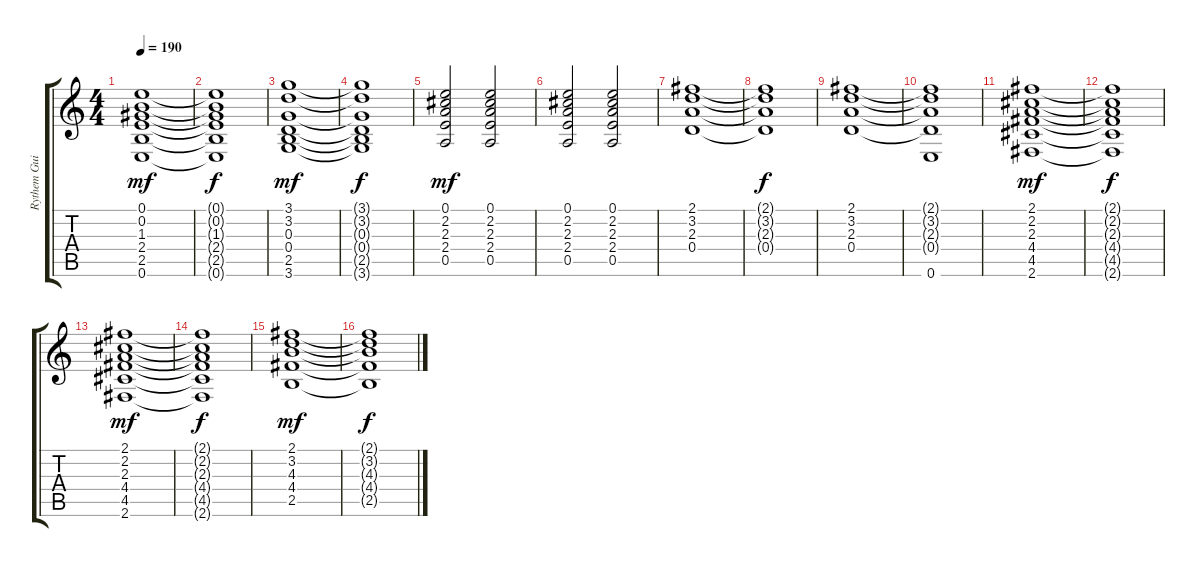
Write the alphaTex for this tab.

\track ("Rythem Guitar" "Rythem Gui") {instrument overdrivenguitar}
\staff {score tabs}
\tuning (E4 B3 G3 D3 A2 E2) {hide}
\ts (4 4)
\tempo 190
\clef g2
\ks c
(0.1 0.2 1.3 2.4 2.5 0.6).1{dy mf} |
(0.1{t} 0.2{t} 1.3{t} 2.4{t} 2.5{t} 0.6{t}).1{dy f} |
(3.1 3.2 0.3 0.4 2.5 3.6).1{dy mf} |
(3.1{t} 3.2{t} 0.3{t} 0.4{t} 2.5{t} 3.6{t}).1{dy f} |
(0.1 2.2 2.3 2.4 0.5).2{dy mf} (0.1 2.2 2.3 2.4 0.5).2 |
(0.1 2.2 2.3 2.4 0.5).2 (0.1 2.2 2.3 2.4 0.5).2 |
(2.1 3.2 2.3 0.4).1 |
(2.1{t} 3.2{t} 2.3{t} 0.4{t}).1{dy f} |
(2.1 3.2 2.3 0.4).1 |
(2.1{t} 3.2{t} 2.3{t} 0.4{t} 0.6).1 |
(2.1 2.2 2.3 4.4 4.5 2.6).1{dy mf} |
(2.1{t} 2.2{t} 2.3{t} 4.4{t} 4.5{t} 2.6{t}).1{dy f} |
(2.1 2.2 2.3 4.4 4.5 2.6).1{dy mf} |
(2.1{t} 2.2{t} 2.3{t} 4.4{t} 4.5{t} 2.6{t}).1{dy f} |
(2.1 3.2 4.3 4.4 2.5).1{dy mf} |
(2.1{t} 3.2{t} 4.3{t} 4.4{t} 2.5{t}).1{dy f}
